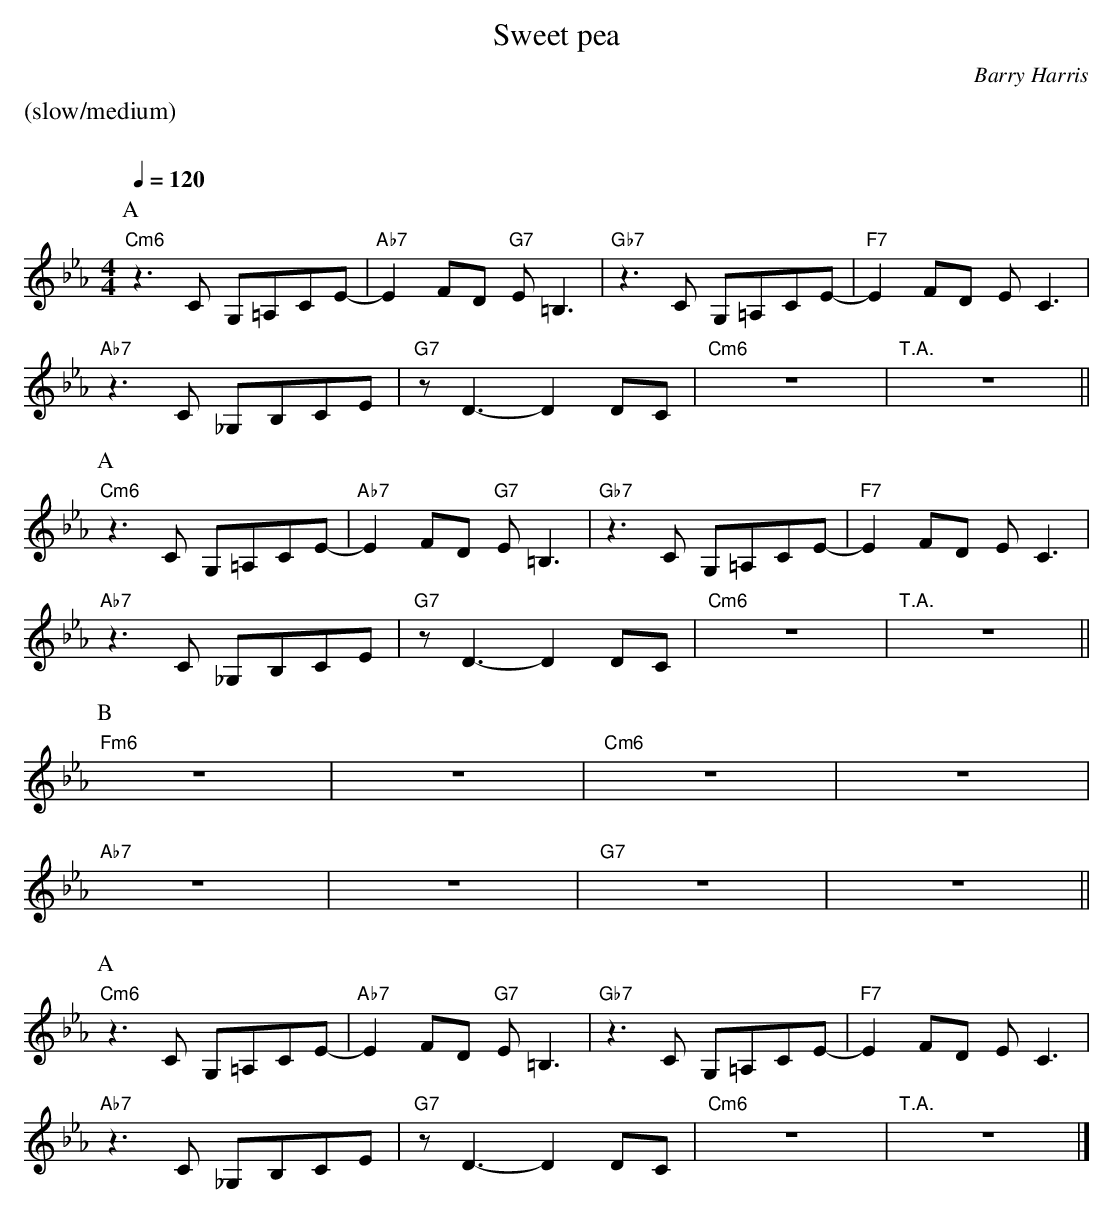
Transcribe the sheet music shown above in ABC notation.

X:1
T:Sweet pea
M:4/4
L:1/8
C:Barry Harris
Q:1/4=120
%%staves (chords melody)
K:Cm
%%text (slow/medium)
%%vskip 20
P:A
V:chords
"Cm6"x4 x4 | "Ab7"x4 "G7"x4 | "Gb7"x4 x4 | "F7"x4 x4 |
"Ab7"x4 x4 | "G7"x4 x4 | "Cm6"x4 x4 | "T.A."x4 x4 ||
V:melody
z3C G,=A,CE- | E2FD E=B,3 | z3C G,=A,CE- | E2FD EC3 |
z3C _G,B,CE | zD3- D2DC | z8 | z8 ||
P:A
V:chords
"Cm6"x4 x4 | "Ab7"x4 "G7"x4 | "Gb7"x4 x4 | "F7"x4 x4 |
"Ab7"x4 x4 | "G7"x4 x4 | "Cm6"x4 x4 | "T.A."x4 x4 ||
V:melody
z3C G,=A,CE- | E2FD E=B,3 | z3C G,=A,CE- | E2FD EC3 |
z3C _G,B,CE | zD3- D2DC | z8 | z8 ||
P:B
V:chords
"Fm6"x4 x4 | x4 x4 | "Cm6"x4 x4 | x4 x4 |
"Ab7"x4 x4 | x4 x4 | "G7"x4 x4 | x4 x4 ||
V:melody
z8 | z8 | z8 | z8 |
z8 | z8 | z8 | z8 ||
P:A
V:chords
"Cm6"x4 x4 | "Ab7"x4 "G7"x4 | "Gb7"x4 x4 | "F7"x4 x4 |
"Ab7"x4 x4 | "G7"x4 x4 | "Cm6"x4 x4 | "T.A."x4 x4 |]
V:melody
z3C G,=A,CE- | E2FD E=B,3 | z3C G,=A,CE- | E2FD EC3 |
z3C _G,B,CE | zD3- D2DC | z8 | z8 |]
